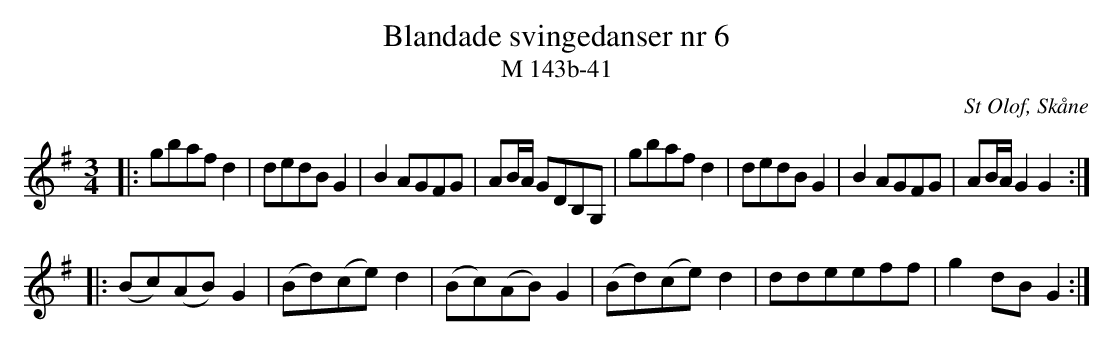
X:1
T:Blandade svingedanser nr 6
T:M 143b-41
O:St Olof, Skåne
M:3/4
L:1/8
Q:108
K:G
|: gbaf d2 | dedB G2 | B2 AGFG | AB/A/ GDB,G, | gbaf d2 | dedB G2 | B2 AGFG | AB/A/ G2 G2 :|
|: (Bc)(AB) G2 | (Bd)(ce) d2 | (Bc)(AB) G2 | (Bd)(ce) d2 | ddeeff | g2 dB G2 :|
